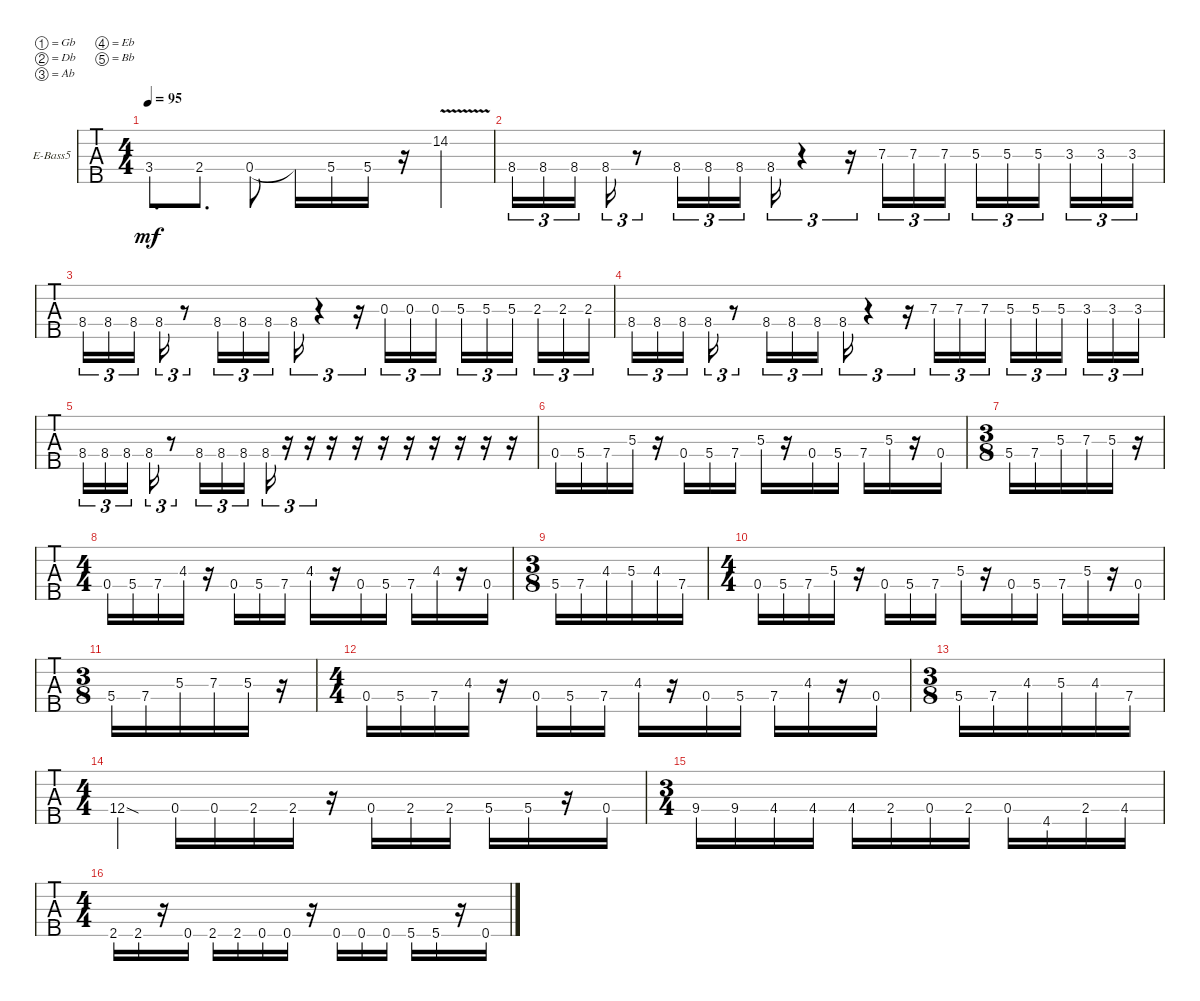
\defaultSystemsLayout 4
\bracketExtendMode groupsimilarinstruments
\firstSystemTrackNameOrientation horizontal
\otherSystemsTrackNameOrientation horizontal
\track ("Electric Bass" "E-Bass5") {instrument electricbassfinger}
\staff {tabs}
\tuning (Gb2 Db2 Ab1 Eb1 Bb0)
\ts (4 4)
\tempo 95
\clef f4
\ks c
3.4.8{d dy mf} 2.4.8{d} 0.4.8 0.4{t}.16 5.4.16 5.4.16 r.16 14.2{v}.4 |
8.4.16{tu (3 2)} 8.4.16{tu (3 2)} 8.4.16{tu (3 2)} 8.4.16{tu (3 2)} r.8{tu (3 2)} 8.4.16{tu (3 2)} 8.4.16{tu (3 2)} 8.4.16{tu (3 2)} 8.4.16{tu (3 2)} r.4{tu (3 2)} r.16{tu (3 2)} 7.3.16{tu (3 2)} 7.3.16{tu (3 2)} 7.3.16{tu (3 2)} 5.3.16{tu (3 2)} 5.3.16{tu (3 2)} 5.3.16{tu (3 2)} 3.3.16{tu (3 2)} 3.3.16{tu (3 2)} 3.3.16{tu (3 2)} |
8.4.16{tu (3 2)} 8.4.16{tu (3 2)} 8.4.16{tu (3 2)} 8.4.16{tu (3 2)} r.8{tu (3 2)} 8.4.16{tu (3 2)} 8.4.16{tu (3 2)} 8.4.16{tu (3 2)} 8.4.16{tu (3 2)} r.4{tu (3 2)} r.16{tu (3 2)} 0.3.16{tu (3 2)} 0.3.16{tu (3 2)} 0.3.16{tu (3 2)} 5.3.16{tu (3 2)} 5.3.16{tu (3 2)} 5.3.16{tu (3 2)} 2.3.16{tu (3 2)} 2.3.16{tu (3 2)} 2.3.16{tu (3 2)} |
8.4.16{tu (3 2)} 8.4.16{tu (3 2)} 8.4.16{tu (3 2)} 8.4.16{tu (3 2)} r.8{tu (3 2)} 8.4.16{tu (3 2)} 8.4.16{tu (3 2)} 8.4.16{tu (3 2)} 8.4.16{tu (3 2)} r.4{tu (3 2)} r.16{tu (3 2)} 7.3.16{tu (3 2)} 7.3.16{tu (3 2)} 7.3.16{tu (3 2)} 5.3.16{tu (3 2)} 5.3.16{tu (3 2)} 5.3.16{tu (3 2)} 3.3.16{tu (3 2)} 3.3.16{tu (3 2)} 3.3.16{tu (3 2)} |
8.4.16{tu (3 2)} 8.4.16{tu (3 2)} 8.4.16{tu (3 2)} 8.4.16{tu (3 2)} r.8{tu (3 2)} 8.4.16{tu (3 2)} 8.4.16{tu (3 2)} 8.4.16{tu (3 2)} 8.4.16{tu (3 2)} r.16{tu (3 2)} r.16{tu (3 2)} r.16 r.16 r.16 r.16 r.16 r.16 r.16 r.16 |
\clef g2
0.4.16 5.4.16 7.4.16 5.3.16 r.16 0.4.16 5.4.16 7.4.16 5.3.16 r.16 0.4.16 5.4.16 7.4.16 5.3.16 r.16 0.4.16 |
\ts (3 8)
5.4.16 7.4.16 5.3.16 7.3.16 5.3.16 r.16 |
\ts (4 4)
0.4.16 5.4.16 7.4.16 4.3.16 r.16 0.4.16 5.4.16 7.4.16 4.3.16 r.16 0.4.16 5.4.16 7.4.16 4.3.16 r.16 0.4.16 |
\ts (3 8)
5.4.16 7.4.16 4.3.16 5.3.16 4.3.16 7.4.16 |
\ts (4 4)
0.4.16 5.4.16 7.4.16 5.3.16 r.16 0.4.16 5.4.16 7.4.16 5.3.16 r.16 0.4.16 5.4.16 7.4.16 5.3.16 r.16 0.4.16 |
\ts (3 8)
5.4.16 7.4.16 5.3.16 7.3.16 5.3.16 r.16 |
\ts (4 4)
0.4.16 5.4.16 7.4.16 4.3.16 r.16 0.4.16 5.4.16 7.4.16 4.3.16 r.16 0.4.16 5.4.16 7.4.16 4.3.16 r.16 0.4.16 |
\ts (3 8)
5.4.16 7.4.16 4.3.16 5.3.16 4.3.16 7.4.16 |
\ts (4 4)
\clef f4
12.4{sod}.4 0.4.16 0.4.16 2.4.16 2.4.16 r.16 0.4.16 2.4.16 2.4.16 5.4.16 5.4.16 r.16 0.4.16 |
\ts (3 4)
9.4.16 9.4.16 4.4.16 4.4.16 4.4.16 2.4.16 0.4.16 2.4.16 0.4.16 4.5.16 2.4.16 4.4.16 |
\ts (4 4)
2.5.16 2.5.16 r.16 0.5.16 2.5.16 2.5.16 0.5.16 0.5.16 r.16 0.5.16 0.5.16 0.5.16 5.5.16 5.5.16 r.16 0.5.16
